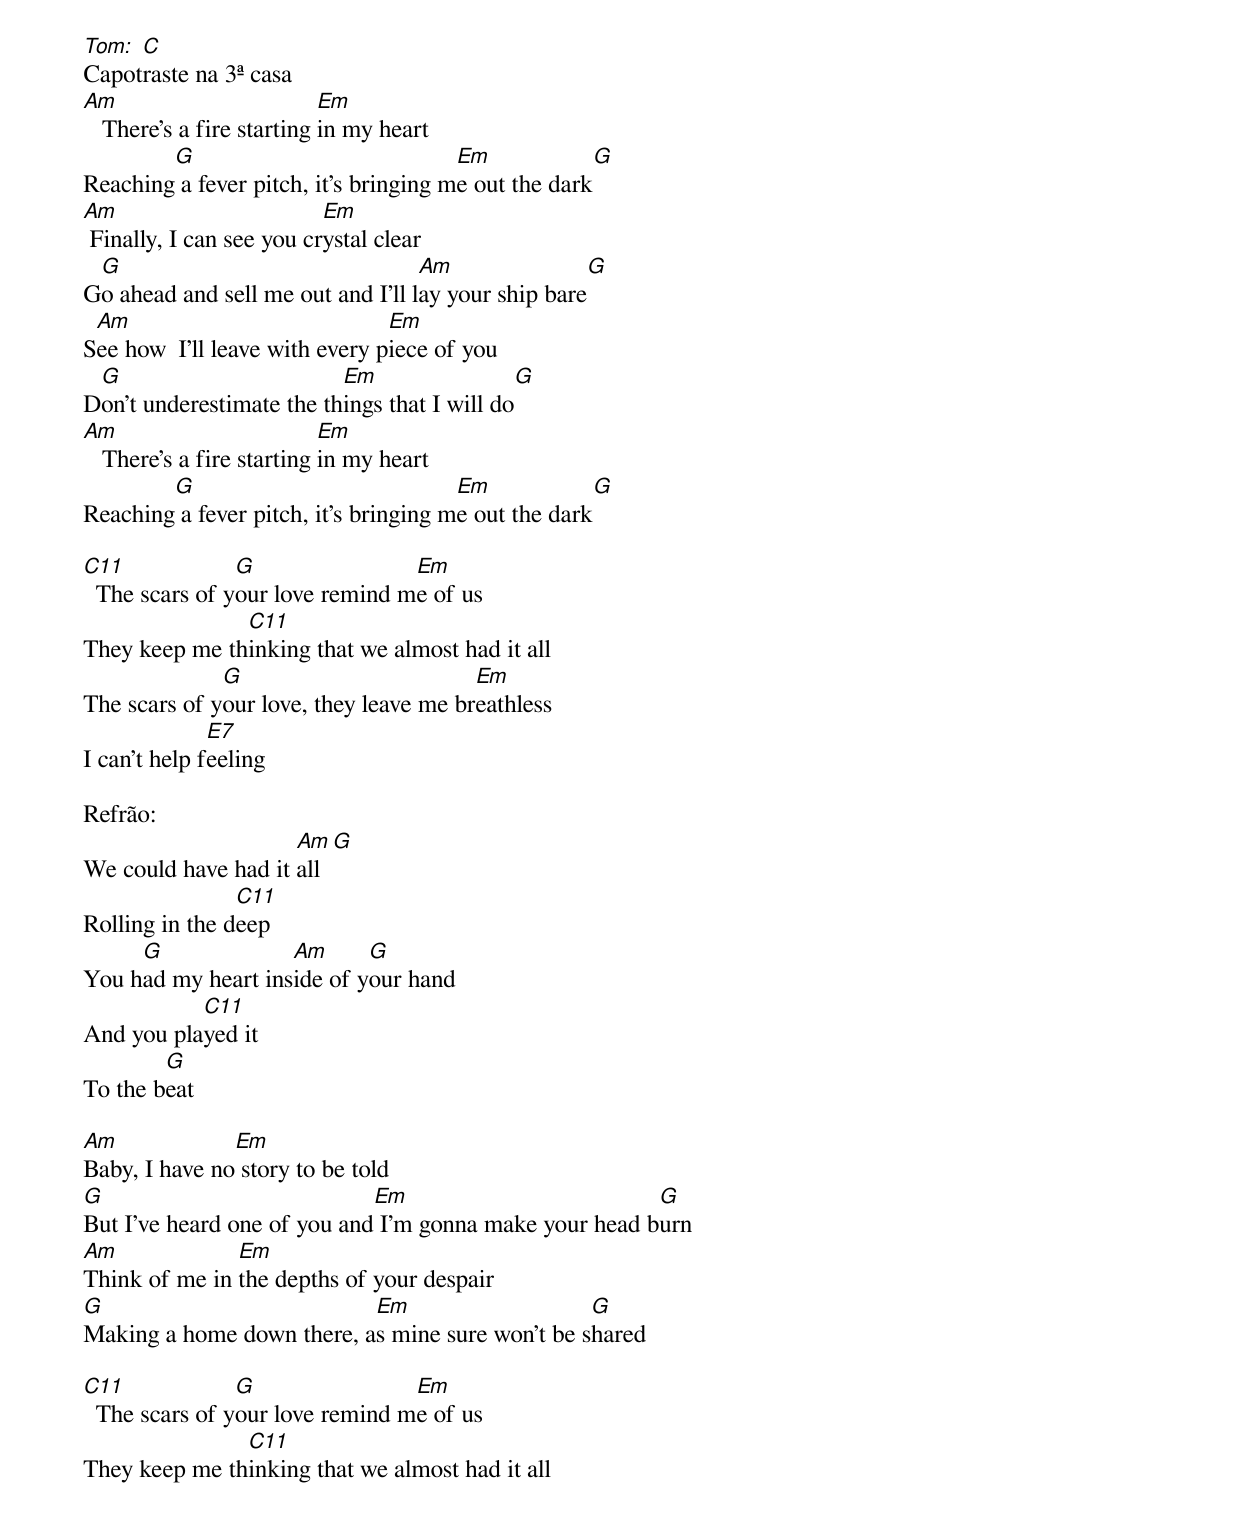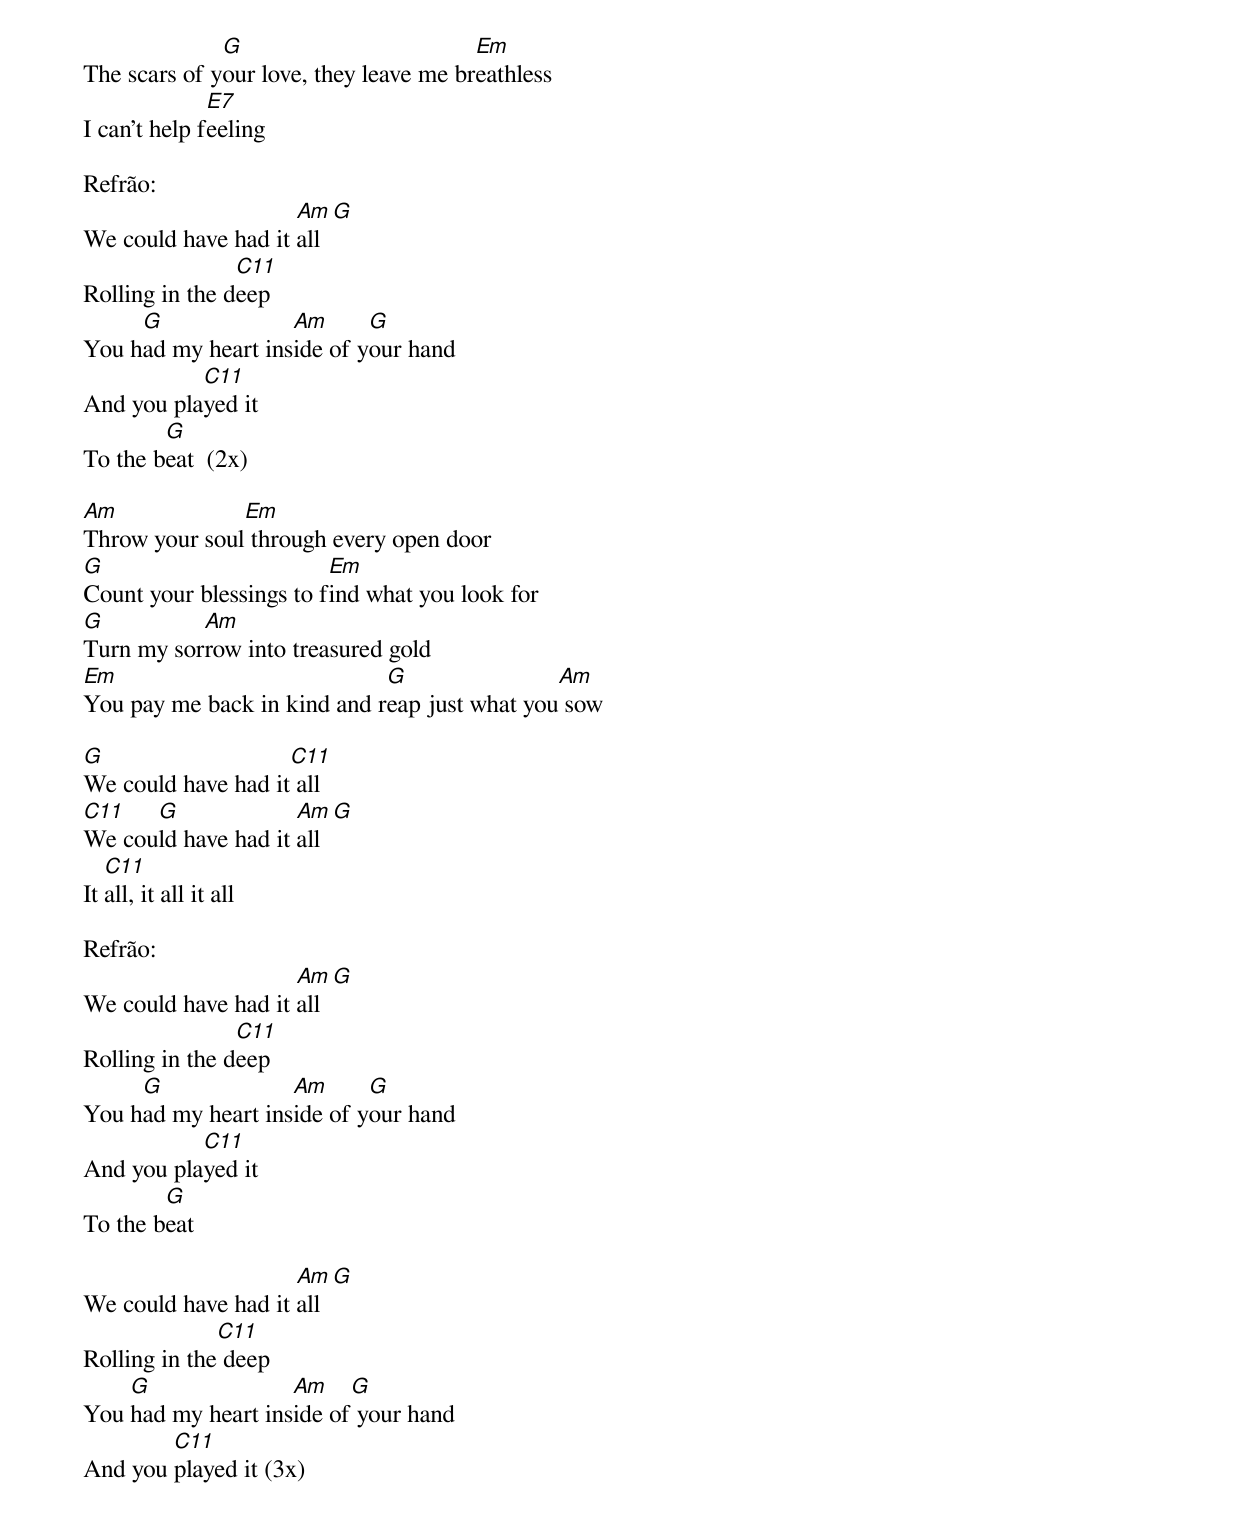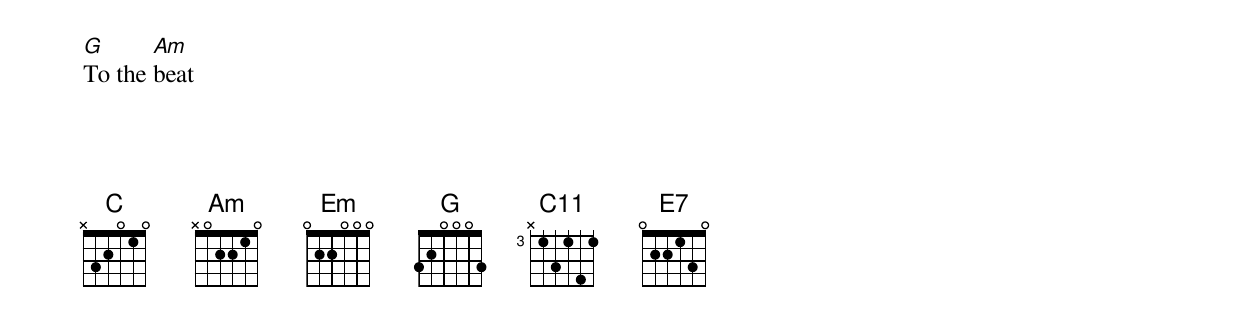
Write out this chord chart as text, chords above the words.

Tom: C
Capotraste na 3ª casa
Am                         Em
   There’s a fire starting in my heart
        G                              Em             G
Reaching a fever pitch, it’s bringing me out the dark
Am                        Em
 Finally, I can see you crystal clear
 G                                 Am               G
Go ahead and sell me out and I'll lay your ship bare
 Am                             Em
See how  I'll leave with every piece of you
 G                        Em                 G
Don’t underestimate the things that I will do
Am                         Em
   There’s a fire starting in my heart
        G                              Em             G
Reaching a fever pitch, it’s bringing me out the dark

C11             G                Em
  The scars of your love remind me of us
               C11
They keep me thinking that we almost had it all
              G                         Em
The scars of your love, they leave me breathless
              E7
I can’t help feeling

Refrão:
                     Am   G
We could have had it all
                C11
Rolling in the deep
     G              Am      G
You had my heart inside of your hand
           C11
And you played it
        G
To the beat

Am             Em
Baby, I have no story to be told
G                            Em                         G
But I’ve heard one of you and I’m gonna make your head burn
Am             Em
Think of me in the depths of your despair
G                          Em                    G
Making a home down there, as mine sure won't be shared

C11             G                Em
  The scars of your love remind me of us
               C11
They keep me thinking that we almost had it all
              G                         Em
The scars of your love, they leave me breathless
              E7
I can’t help feeling

Refrão:
                     Am   G
We could have had it all
                C11
Rolling in the deep
     G              Am      G
You had my heart inside of your hand
           C11
And you played it
        G
To the beat  (2x)

Am             Em
Throw your soul through every open door
G                        Em
Count your blessings to find what you look for
G          Am
Turn my sorrow into treasured gold
Em                           G                Am
You pay me back in kind and reap just what you sow

G                   C11
We could have had it all
C11   G              Am     G
We could have had it all
   C11
It all, it all it all

Refrão:
                     Am   G
We could have had it all
                C11
Rolling in the deep
     G              Am      G
You had my heart inside of your hand
           C11
And you played it
        G
To the beat

                     Am    G
We could have had it all
              C11
Rolling in the deep
    G               Am    G
You had my heart inside of your hand
        C11
And you played it (3x)
G      Am
To the beat




C11	x3301x
